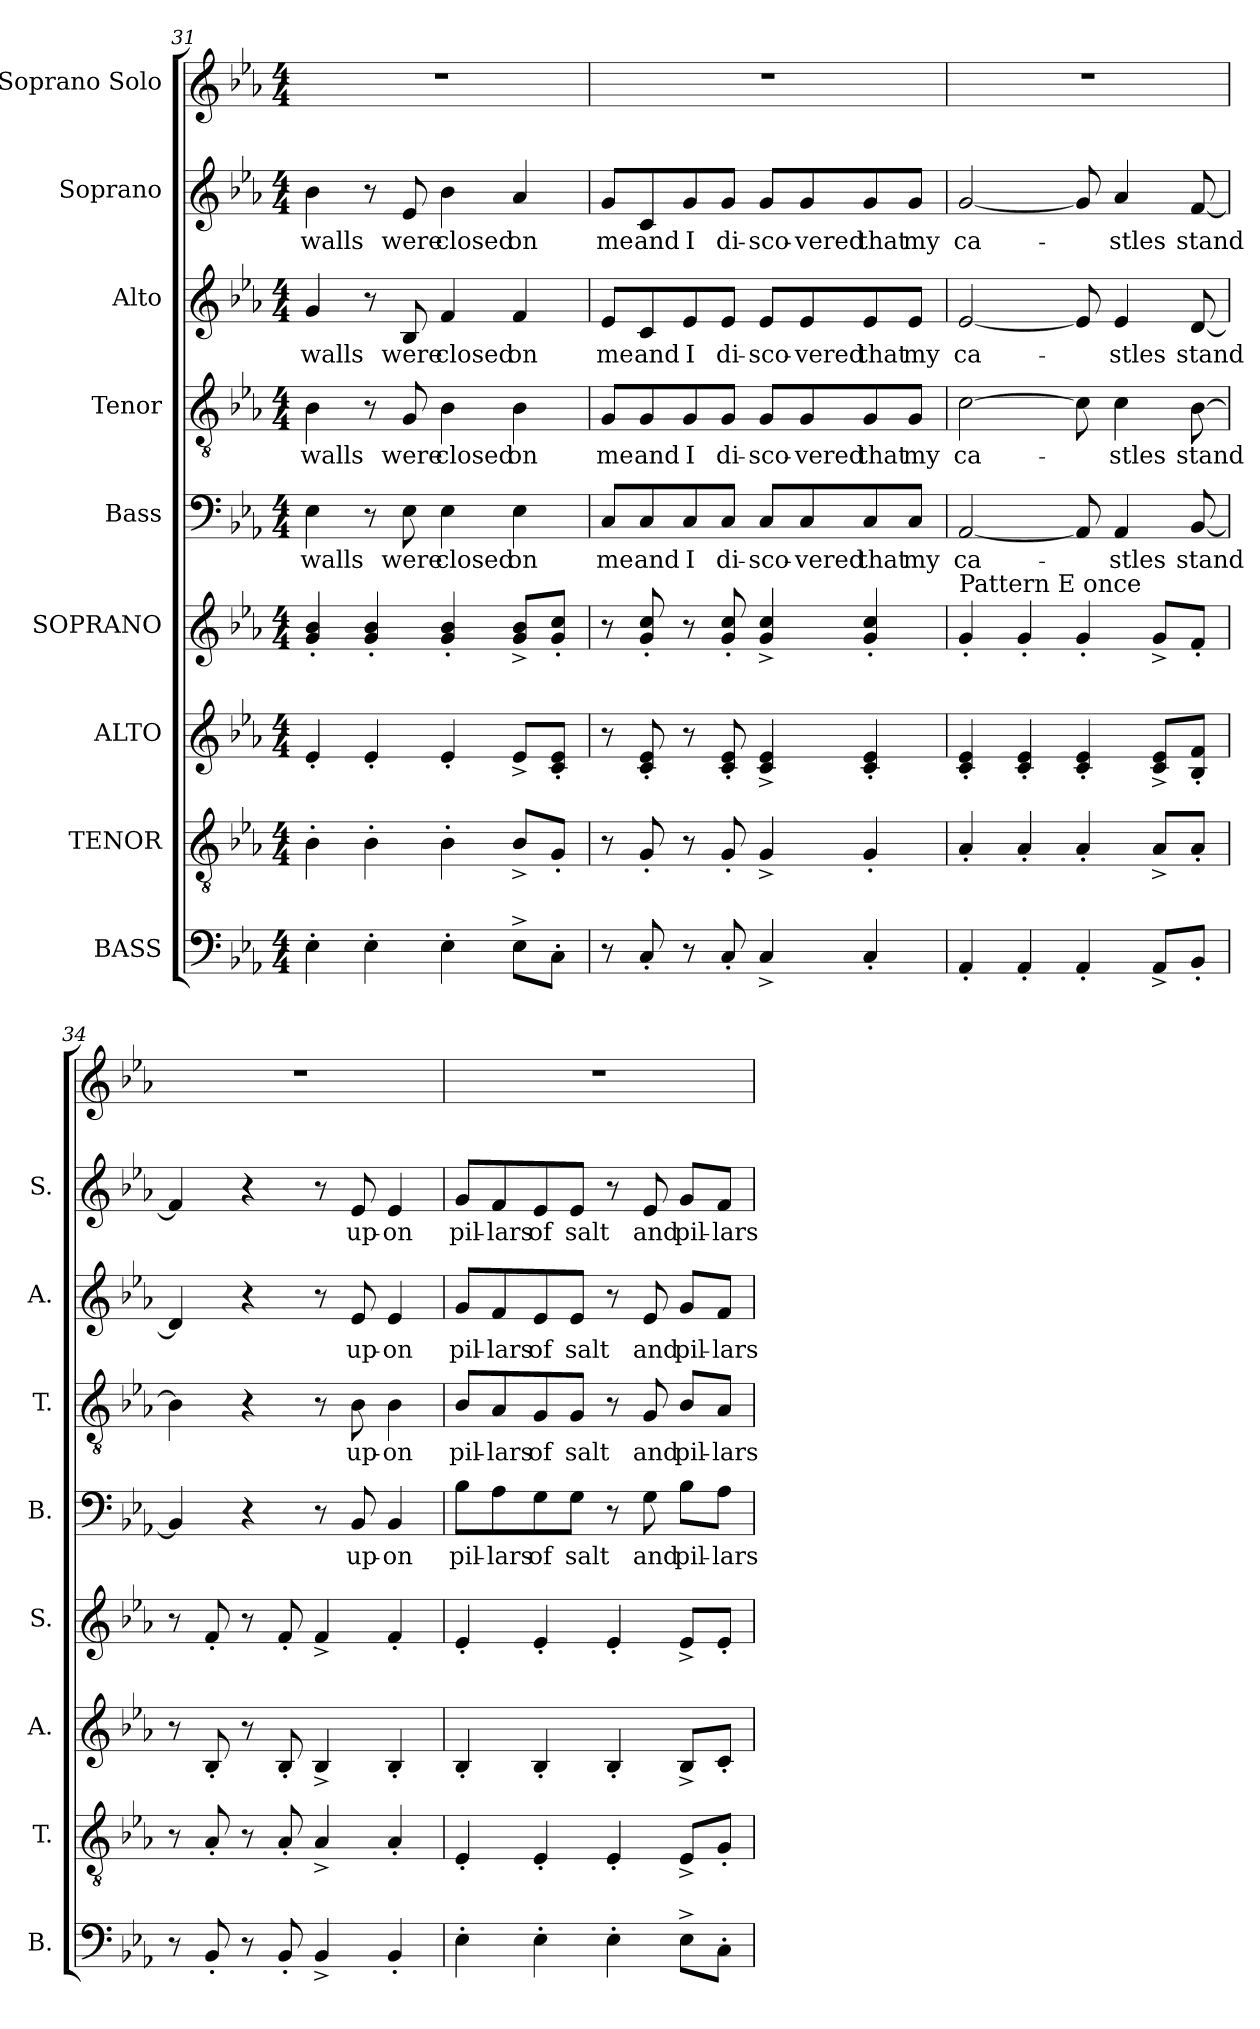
**kern	**kern	**kern	**kern	**kern	**text	**kern	**text	**kern	**text	**kern	**text	**kern
*part9	*part8	*part7	*part6	*part5	*part5	*part4	*part4	*part3	*part3	*part2	*part2	*part1
*staff9	*staff8	*staff7	*staff6	*staff5	*staff5	*staff4	*staff4	*staff3	*staff3	*staff2	*staff2	*staff1
*I"BASS	*I"TENOR	*I"ALTO	*I"SOPRANO	*I"Bass	*	*I"Tenor	*	*I"Alto	*	*I"Soprano	*	*I"Soprano Solo
*I'B.	*I'T.	*I'A.	*I'S.	*I'B.	*	*I'T.	*	*I'A.	*	*I'S.	*	*
!!LO:PB:g=z
*clefF4	*clefGv2	*clefG2	*clefG2	*clefF4	*	*clefGv2	*	*clefG2	*	*clefG2	*	*clefG2
*	*ITrd7c12	*	*	*	*	*ITrd7c12	*	*	*	*	*	*
*k[b-e-a-]	*k[b-e-a-]	*k[b-e-a-]	*k[b-e-a-]	*k[b-e-a-]	*	*k[b-e-a-]	*	*k[b-e-a-]	*	*k[b-e-a-]	*	*k[b-e-a-]
*M4/4	*M4/4	*M4/4	*M4/4	*M4/4	*	*M4/4	*	*M4/4	*	*M4/4	*	*M4/4
=31	=31	=31	=31	=31	=31	=31	=31	=31	=31	=31	=31	=31
4E-'\	4BB-'\	4e-'/	4g/' 4b-/'	4E-\	walls	4BB-\	walls	4g/	walls	4b-\	walls	1r
4E-'\	4BB-'\	4e-'/	4g/' 4b-/'	8r	.	8r	.	8r	.	8r	.	.
.	.	.	.	8E-\	were	8GG/	were	8B-/	were	8e-/	were	.
4E-'\	4BB-'\	4e-'/	4g/' 4b-/'	4E-\	closed	4BB-\	closed	4f/	closed	4b-\	closed	.
8E-^\L	8BB-^/L	8e-^/L	8g/^ 8b-/^L	4E-\	on	4BB-\	on	4f/	on	4a-/	on	.
8C'\J	8GG'/J	8c/' 8e-/'J	8g/' 8cc/'J	.	.	.	.	.	.	.	.	.
=32	=32	=32	=32	=32	=32	=32	=32	=32	=32	=32	=32	=32
8r	8r	8r	8r	8C/L	me	8GG/L	me	8e-/L	me	8g/L	me	1r
8C'/	8GG'/	8c/' 8e-/'	8g/' 8cc/'	8C/	and	8GG/	and	8c/	and	8c/	and	.
8r	8r	8r	8r	8C/	I	8GG/	I	8e-/	I	8g/	I	.
8C'/	8GG'/	8c/' 8e-/'	8g/' 8cc/'	8C/J	di-	8GG/J	di-	8e-/J	di-	8g/J	di-	.
4C^/	4GG^/	4c/^ 4e-/^	4g/^ 4cc/^	8C/L	-sco-	8GG/L	-sco-	8e-/L	-sco-	8g/L	-sco-	.
.	.	.	.	8C/	-vered	8GG/	-vered	8e-/	-vered	8g/	-vered	.
4C'/	4GG'/	4c/' 4e-/'	4g/' 4cc/'	8C/	that	8GG/	that	8e-/	that	8g/	that	.
.	.	.	.	8C/J	my	8GG/J	my	8e-/J	my	8g/J	my	.
=33	=33	=33	=33	=33	=33	=33	=33	=33	=33	=33	=33	=33
!	!	!	!LO:TX:a:t=Pattern E  once	!	!	!	!	!	!	!	!	!
4AA-'/	4AA-'/	4c/' 4e-/'	4g'/	[2AA-/	ca-	[2C\	ca-	[2e-/	ca-	[2g/	ca-	1r
4AA-'/	4AA-'/	4c/' 4e-/'	4g'/	.	.	.	.	.	.	.	.	.
4AA-'/	4AA-'/	4c/' 4e-/'	4g'/	8AA-/]	.	8C\]	.	8e-/]	.	8g/]	.	.
.	.	.	.	4AA-/	-stles	4C\	-stles	4e-/	-stles	4a-/	-stles	.
8AA-^/L	8AA-^/L	8c/^ 8e-/^L	8g^/L	.	.	.	.	.	.	.	.	.
8BB-'/J	8AA-'/J	8B-/' 8f/'J	8f'/J	[8BB-/	stand	[8BB-\	stand	[8d/	stand	[8f/	stand	.
=34	=34	=34	=34	=34	=34	=34	=34	=34	=34	=34	=34	=34
8r	8r	8r	8r	4BB-/]	.	4BB-\]	.	4d/]	.	4f/]	.	1r
8BB-'/	8AA-'/	8B-'/	8f'/	.	.	.	.	.	.	.	.	.
8r	8r	8r	8r	4r	.	4r	.	4r	.	4r	.	.
8BB-'/	8AA-'/	8B-'/	8f'/	.	.	.	.	.	.	.	.	.
4BB-^/	4AA-^/	4B-^/	4f^/	8r	.	8r	.	8r	.	8r	.	.
.	.	.	.	8BB-/	up-	8BB-\	up-	8e-/	up-	8e-/	up-	.
4BB-'/	4AA-'/	4B-'/	4f'/	4BB-/	-on	4BB-\	-on	4e-/	-on	4e-/	-on	.
!!LO:LB:g=z
=35	=35	=35	=35	=35	=35	=35	=35	=35	=35	=35	=35	=35
4E-'\	4EE-'/	4B-'/	4e-'/	8B-\L	pil-	8BB-/L	pil-	8g/L	pil-	8g/L	pil-	1r
.	.	.	.	8A-\	-lars	8AA-/	-lars	8f/	-lars	8f/	-lars	.
4E-'\	4EE-'/	4B-'/	4e-'/	8G\	of	8GG/	of	8e-/	of	8e-/	of	.
.	.	.	.	8G\J	salt	8GG/J	salt	8e-/J	salt	8e-/J	salt	.
4E-'\	4EE-'/	4B-'/	4e-'/	8r	.	8r	.	8r	.	8r	.	.
.	.	.	.	8G\	and	8GG/	and	8e-/	and	8e-/	and	.
8E-^\L	8EE-^/L	8B-^/L	8e-^/L	8B-\L	pil-	8BB-/L	pil-	8g/L	pil-	8g/L	pil-	.
8C'\J	8GG'/J	8c'/J	8e-'/J	8A-\J	-lars	8AA-/J	-lars	8f/J	-lars	8f/J	-lars	.
=	=	=	=	=	=	=	=	=	=	=	=	=
*-	*-	*-	*-	*-	*-	*-	*-	*-	*-	*-	*-	*-
